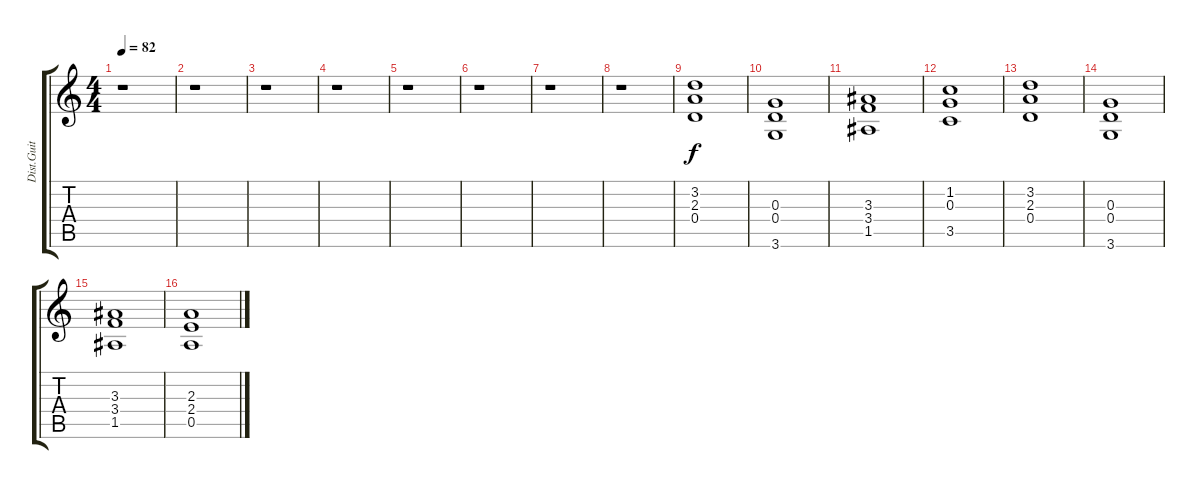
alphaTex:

\track ("Dist.Guit" "Dist.Guit") {instrument overdrivenguitar}
\staff {score tabs}
\tuning (E4 B3 G3 D3 A2 E2) {hide}
\ts (4 4)
\tempo 82
\clef g2
\ks c
r.1{dy f} |
r.1 |
r.1 |
r.1 |
r.1 |
r.1 |
r.1 |
r.1 |
(3.2 2.3 0.4).1{volume 16 balance 8} |
(0.3 0.4 3.6).1 |
(3.3 3.4 1.5).1 |
(1.2 0.3 3.5).1 |
(3.2 2.3 0.4).1 |
(0.3 0.4 3.6).1 |
(3.3 3.4 1.5).1 |
(2.3 2.4 0.5).1
